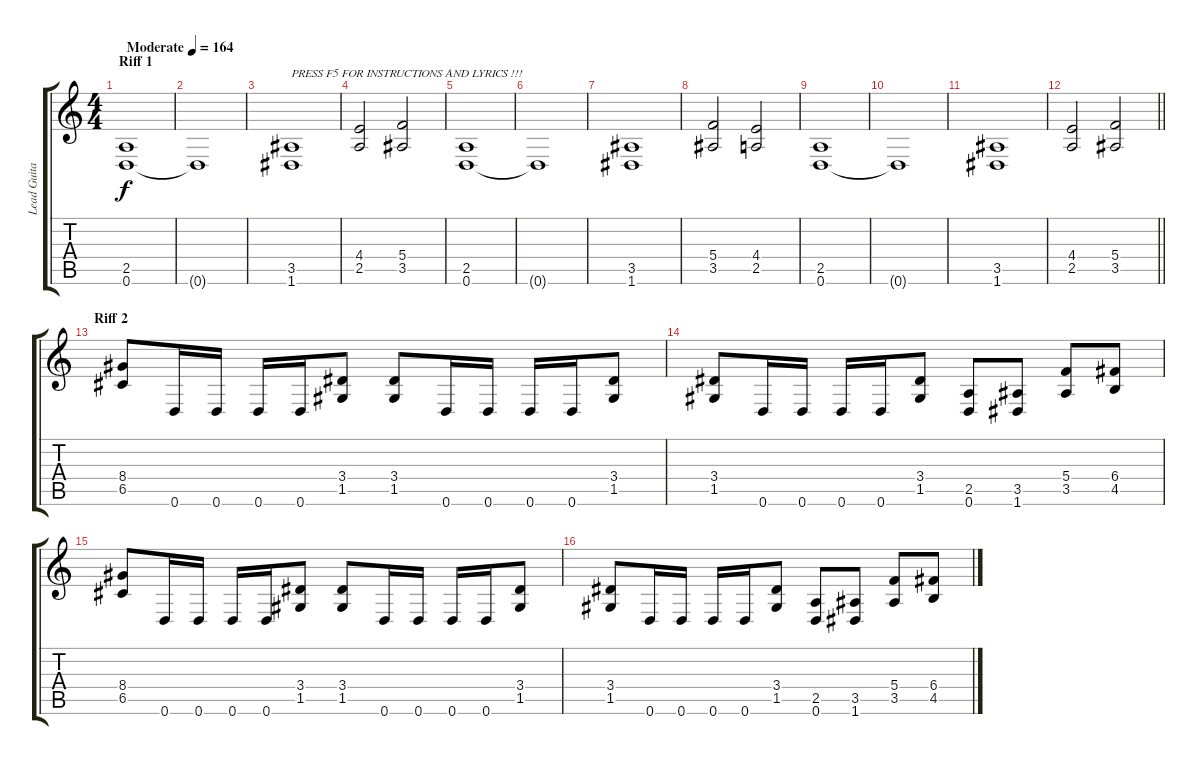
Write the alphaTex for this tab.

\track ("Lead Guitar" "Lead Guita") {instrument distortionguitar}
\staff {score tabs}
\tuning (D4 A3 F3 C3 G2 D2) {hide}
\ts (4 4)
\section ("" "Riff 1")
\tempo (164 "Moderate")
\clef g2
\ks c
(2.5 0.6).1{dy f instrument distortionguitar} |
0.6{t}.1 |
(3.5 1.6).1{txt "PRESS F5 FOR INSTRUCTIONS AND LYRICS !!!"} |
(4.4 2.5).2 (5.4 3.5).2 |
(2.5 0.6).1 |
0.6{t}.1 |
(3.5 1.6).1 |
(5.4 3.5).2 (4.4 2.5).2 |
(2.5 0.6).1 |
0.6{t}.1 |
(3.5 1.6).1 |
\barLineRight lightlight
(4.4 2.5).2 (5.4 3.5).2 |
\section ("" "Riff 2")
(8.4 6.5).8 0.6.16 0.6.16 0.6.16 0.6.16 (3.4 1.5).8 (3.4 1.5).8 0.6.16 0.6.16 0.6.16 0.6.16 (3.4 1.5).8 |
(3.4 1.5).8 0.6.16 0.6.16 0.6.16 0.6.16 (3.4 1.5).8 (2.5 0.6).8 (3.5 1.6).8 (5.4 3.5).8 (6.4 4.5).8 |
(8.4 6.5).8 0.6.16 0.6.16 0.6.16 0.6.16 (3.4 1.5).8 (3.4 1.5).8 0.6.16 0.6.16 0.6.16 0.6.16 (3.4 1.5).8 |
(3.4 1.5).8 0.6.16 0.6.16 0.6.16 0.6.16 (3.4 1.5).8 (2.5 0.6).8 (3.5 1.6).8 (5.4 3.5).8 (6.4 4.5).8
